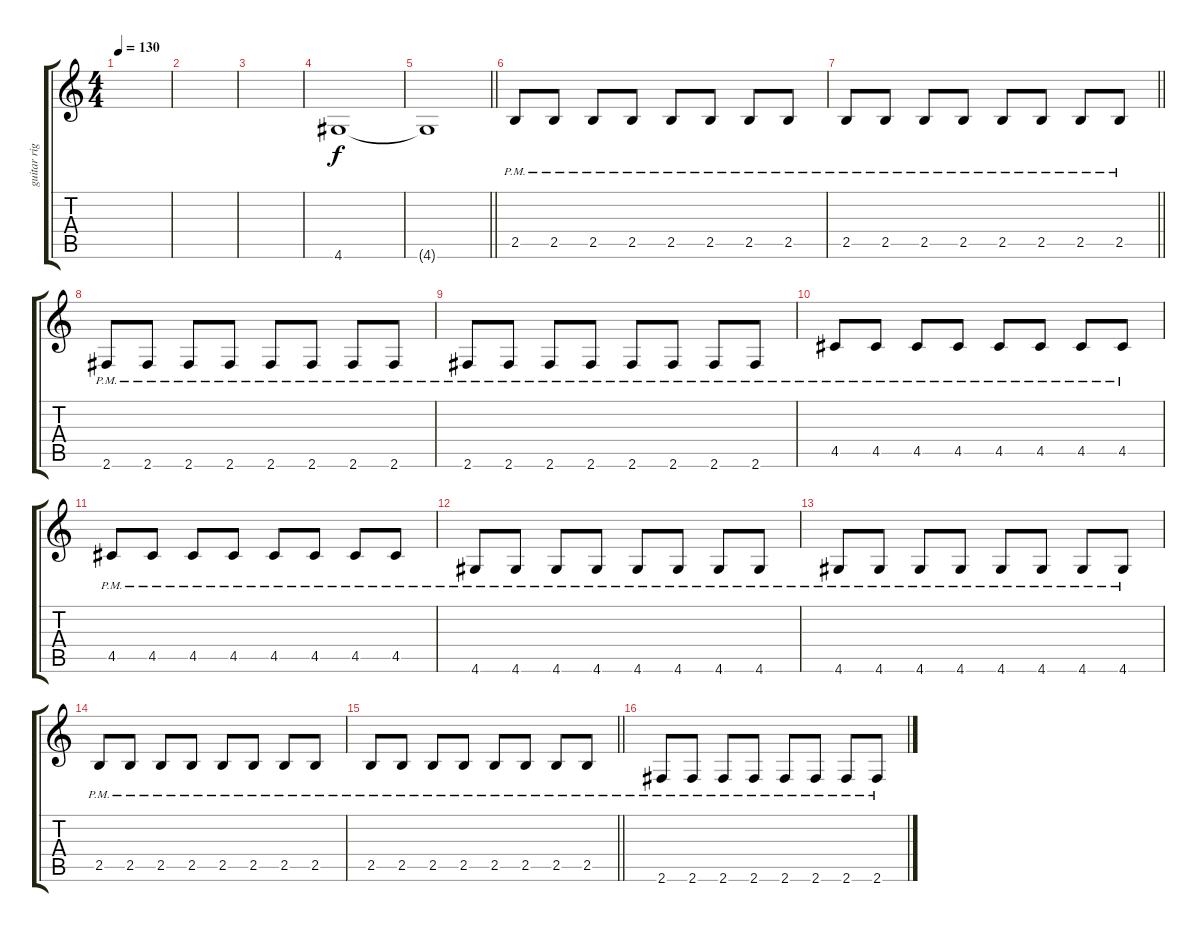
\track ("guitar right" "guitar rig") {instrument guitarharmonics}
\staff {score tabs}
\tuning (E4 B3 G3 D3 A2 E2) {hide}
\ts (4 4)
\tempo 130
\clef g2
\ks c
|
|
|
4.6.1{volume 9 instrument guitarharmonics} |
\barLineRight lightlight
4.6{t}.1 |
2.5{pm}.8 2.5{pm}.8 2.5{pm}.8 2.5{pm}.8 2.5{pm}.8 2.5{pm}.8 2.5{pm}.8 2.5{pm}.8 |
\barLineRight lightlight
2.5{pm}.8 2.5{pm}.8 2.5{pm}.8 2.5{pm}.8 2.5{pm}.8 2.5{pm}.8 2.5{pm}.8 2.5{pm}.8 |
2.6{pm}.8 2.6{pm}.8 2.6{pm}.8 2.6{pm}.8 2.6{pm}.8 2.6{pm}.8 2.6{pm}.8 2.6{pm}.8 |
2.6{pm}.8 2.6{pm}.8 2.6{pm}.8 2.6{pm}.8 2.6{pm}.8 2.6{pm}.8 2.6{pm}.8 2.6{pm}.8 |
4.5{pm}.8 4.5{pm}.8 4.5{pm}.8 4.5{pm}.8 4.5{pm}.8 4.5{pm}.8 4.5{pm}.8 4.5{pm}.8 |
4.5{pm}.8 4.5{pm}.8 4.5{pm}.8 4.5{pm}.8 4.5{pm}.8 4.5{pm}.8 4.5{pm}.8 4.5{pm}.8 |
4.6{pm}.8 4.6{pm}.8 4.6{pm}.8 4.6{pm}.8 4.6{pm}.8 4.6{pm}.8 4.6{pm}.8 4.6{pm}.8 |
4.6{pm}.8 4.6{pm}.8 4.6{pm}.8 4.6{pm}.8 4.6{pm}.8 4.6{pm}.8 4.6{pm}.8 4.6{pm}.8 |
2.5{pm}.8 2.5{pm}.8 2.5{pm}.8 2.5{pm}.8 2.5{pm}.8 2.5{pm}.8 2.5{pm}.8 2.5{pm}.8 |
\barLineRight lightlight
2.5{pm}.8 2.5{pm}.8 2.5{pm}.8 2.5{pm}.8 2.5{pm}.8 2.5{pm}.8 2.5{pm}.8 2.5{pm}.8{txt ""} |
2.6{pm}.8 2.6{pm}.8 2.6{pm}.8 2.6{pm}.8 2.6{pm}.8 2.6{pm}.8 2.6{pm}.8 2.6{pm}.8
